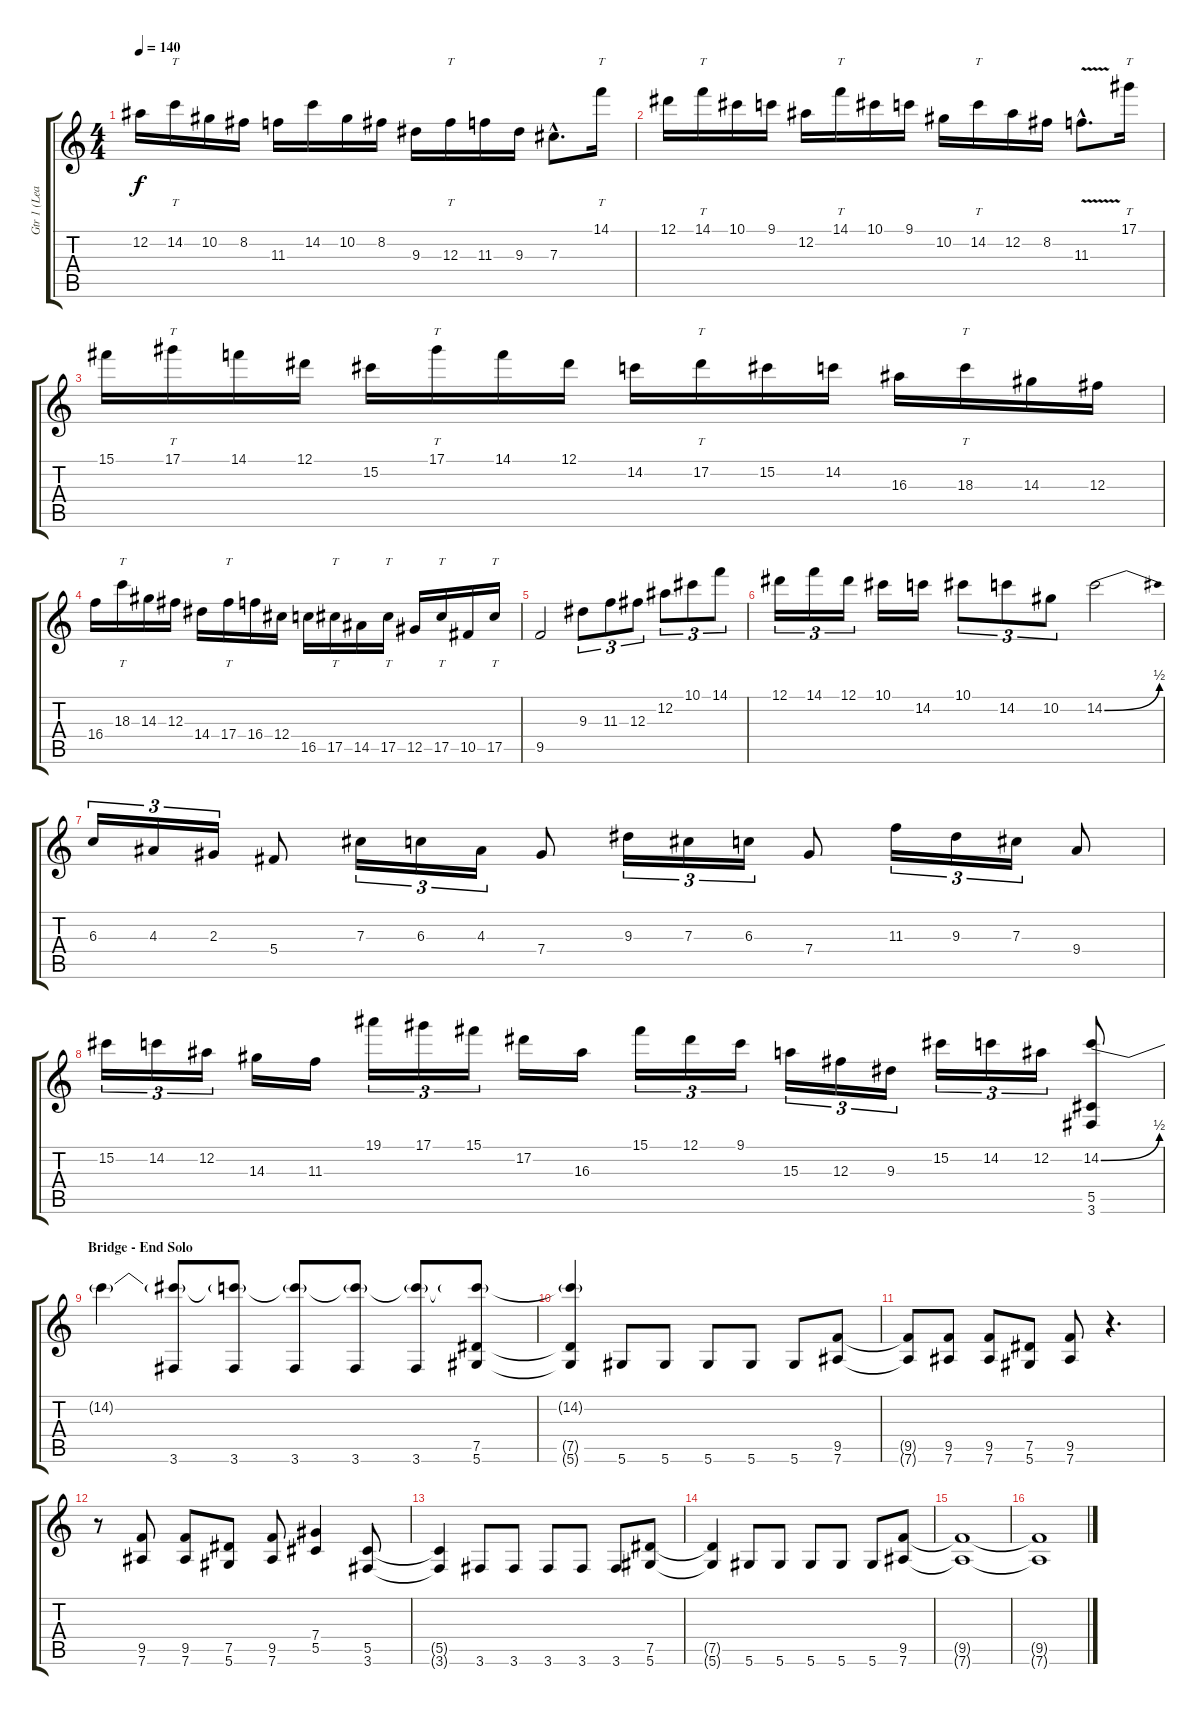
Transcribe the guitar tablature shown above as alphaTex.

\track ("Gtr 1 (Lead)" "Gtr 1 (Lea") {instrument distortionguitar}
\staff {score tabs}
\tuning (Eb4 Bb3 Gb3 Db3 Ab2 Eb2) {hide}
\ts (4 4)
\tempo 140
\clef g2
\ks c
12.2.16{dy f} 14.2.16{tt} 10.2.16 8.2.16 11.3.16 14.2.16 10.2.16 8.2.16 9.3.16 12.3.16{tt} 11.3.16 9.3.16 7.3{hac}.8{d} 14.1.16{tt} |
12.1.16 14.1.16{tt} 10.1.16 9.1.16 12.2.16 14.1.16{tt} 10.1.16 9.1.16 10.2.16 14.2.16{tt} 12.2.16 8.2.16 11.3{v hac}.8{d} 17.1.16{tt} |
15.1.16 17.1.16{tt} 14.1.16 12.1.16 15.2.16 17.1.16{tt} 14.1.16 12.1.16 14.2.16 17.2.16{tt} 15.2.16 14.2.16 16.3.16 18.3.16{tt} 14.3.16 12.3.16 |
16.4.16 18.3.16{tt} 14.3.16 12.3.16 14.4.16 17.4.16{tt} 16.4.16 12.4.16 16.5.16 17.5.16{tt} 14.5.16 17.5.16{tt} 12.5.16 17.5.16{tt} 10.5.16 17.5.16{tt} |
9.5.2 9.3.8{tu (3 2)} 11.3.8{tu (3 2)} 12.3.8{tu (3 2)} 12.2.8{tu (3 2)} 10.1.8{tu (3 2)} 14.1.8{tu (3 2)} |
12.1.16{tu (3 2)} 14.1.16{tu (3 2)} 12.1.16{tu (3 2)} 10.1.16 14.2.16 10.1.8{tu (3 2)} 14.2.8{tu (3 2)} 10.2.8{tu (3 2)} 14.2{be (bend 0 0 60 2)}.2 |
6.3.16{tu (3 2)} 4.3.16{tu (3 2)} 2.3.16{tu (3 2)} 5.4.8 7.3.16{tu (3 2)} 6.3.16{tu (3 2)} 4.3.16{tu (3 2)} 7.4.8 9.3.16{tu (3 2)} 7.3.16{tu (3 2)} 6.3.16{tu (3 2)} 7.4.8 11.3.16{tu (3 2)} 9.3.16{tu (3 2)} 7.3.16{tu (3 2)} 9.4.8 |
15.2.16{tu (3 2)} 14.2.16{tu (3 2)} 12.2.16{tu (3 2)} 14.3.16 11.3.16 19.1.16{tu (3 2)} 17.1.16{tu (3 2)} 15.1.16{tu (3 2)} 17.2.16 16.3.16 15.1.16{tu (3 2)} 12.1.16{tu (3 2)} 9.1.16{tu (3 2)} 15.3.16{tu (3 2)} 12.3.16{tu (3 2)} 9.3.16{tu (3 2)} 15.2.16{tu (3 2)} 14.2.16{tu (3 2)} 12.2.16{tu (3 2)} (14.2{be (bend 0 0 60 2)} 5.5 3.6).8 |
\section ("" "Bridge - End Solo")
14.2{t}.4 (14.2{t} 3.6).8 (14.2{t} 3.6).8 (14.2{t} 3.6).8 (14.2{t} 3.6).8 (14.2{t} 3.6).8 (14.2{t} 7.5 5.6).8 |
(14.2{t} 7.5{t} 5.6{t}).4 5.6.8 5.6.8 5.6.8 5.6.8 5.6.8 (9.5 7.6).8 |
(9.5{t} 7.6{t}).8 (9.5 7.6).8 (9.5 7.6).8 (7.5 5.6).8 (9.5 7.6).8 r.4{d} |
r.8 (9.5 7.6).8 (9.5 7.6).8 (7.5 5.6).8 (9.5 7.6).8 (7.4 5.5).4 (5.5 3.6).8 |
(5.5{t} 3.6{t}).4 3.6.8 3.6.8 3.6.8 3.6.8 3.6.8 (7.5 5.6).8 |
(7.5{t} 5.6{t}).4 5.6.8 5.6.8 5.6.8 5.6.8 5.6.8 (9.5 7.6).8 |
(9.5{t} 7.6{t}).1{volume 4} |
(9.5{t} 7.6{t}).1
